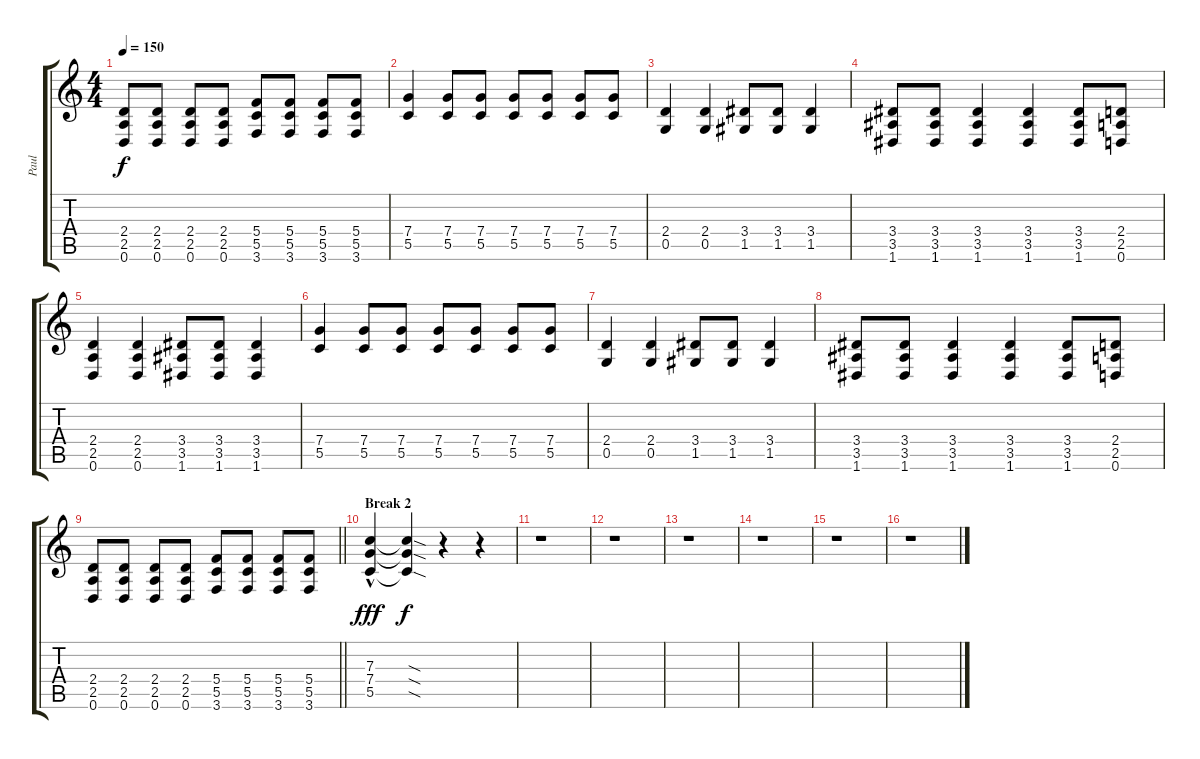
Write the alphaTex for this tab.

\track ("Paul" "Paul") {instrument distortionguitar}
\staff {score tabs}
\tuning (D4 A3 F3 C3 G2 D2) {hide}
\ts (4 4)
\tempo 150
\clef g2
\ks c
(2.4 2.5 0.6).8{dy f} (2.4 2.5 0.6).8 (2.4 2.5 0.6).8 (2.4 2.5 0.6).8 (5.4 5.5 3.6).8 (5.4 5.5 3.6).8 (5.4 5.5 3.6).8 (5.4 5.5 3.6).8 |
(7.4 5.5).4 (7.4 5.5).8 (7.4 5.5).8 (7.4 5.5).8 (7.4 5.5).8 (7.4 5.5).8 (7.4 5.5).8 |
(2.4 0.5).4 (2.4 0.5).4 (3.4 1.5).8 (3.4 1.5).8 (3.4 1.5).4 |
(3.4 3.5 1.6).8 (3.4 3.5 1.6).8 (3.4 3.5 1.6).4 (3.4 3.5 1.6).4 (3.4 3.5 1.6).8 (2.4 2.5 0.6).8 |
(2.4 2.5 0.6).4 (2.4 2.5 0.6).4 (3.4 3.5 1.6).8 (3.4 3.5 1.6).8 (3.4 3.5 1.6).4 |
(7.4 5.5).4 (7.4 5.5).8 (7.4 5.5).8 (7.4 5.5).8 (7.4 5.5).8 (7.4 5.5).8 (7.4 5.5).8 |
(2.4 0.5).4 (2.4 0.5).4 (3.4 1.5).8 (3.4 1.5).8 (3.4 1.5).4 |
(3.4 3.5 1.6).8 (3.4 3.5 1.6).8 (3.4 3.5 1.6).4 (3.4 3.5 1.6).4 (3.4 3.5 1.6).8 (2.4 2.5 0.6).8 |
\barLineRight lightlight
(2.4 2.5 0.6).8 (2.4 2.5 0.6).8 (2.4 2.5 0.6).8 (2.4 2.5 0.6).8 (5.4 5.5 3.6).8 (5.4 5.5 3.6).8 (5.4 5.5 3.6).8 (5.4 5.5 3.6).8 |
\section ("" "Break 2")
(7.3 7.4{hac} 5.5{hac}).4{dy fff} (7.3{sod t} 7.4{sod t} 5.5{sod t}).4{dy f} r.4 r.4 |
r.1 |
r.1 |
r.1 |
r.1 |
r.1 |
r.1
